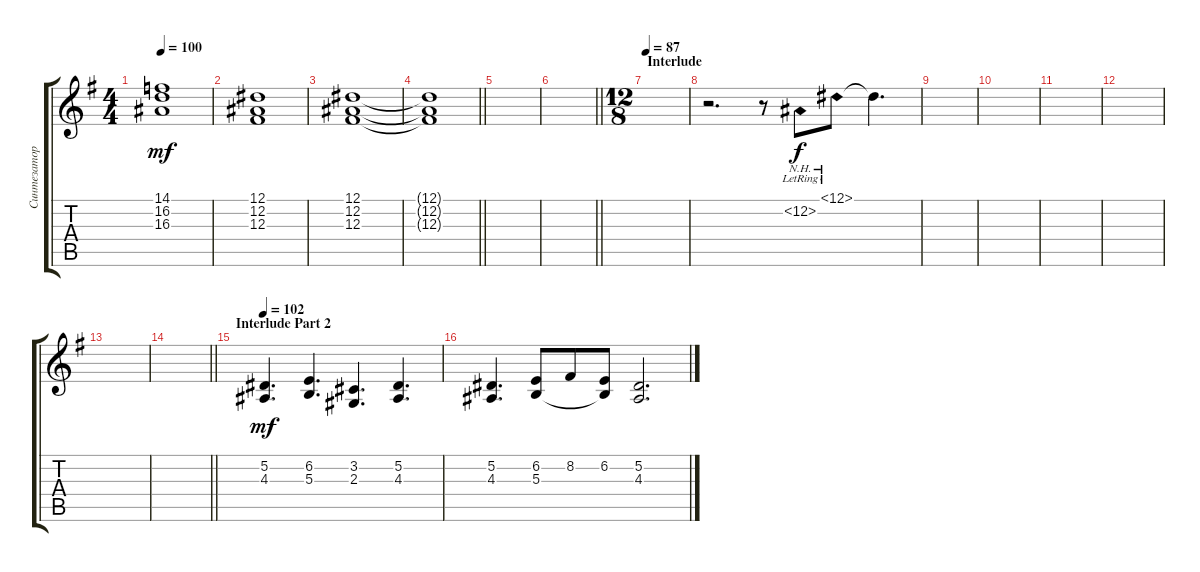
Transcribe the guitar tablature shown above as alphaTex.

\track ("Синтезатор" "Синтезатор") {instrument stringensemble1}
\staff {score tabs}
\tuning (Eb4 Bb3 Gb3 Db3 Ab2 Eb2) {hide}
\ts (4 4)
\tempo 100
\clef g2
\ks eminor
(14.1 16.2 16.3).1{dy mf} |
(12.1 12.2 12.3).1 |
(12.1 12.2 12.3).1 |
\barLineRight lightlight
(12.1{t} 12.2{t} 12.3{t}).1{volume 0} |
|
\barLineRight lightlight
|
\ts (12 8)
\section ("" "Interlude")
\tempo 87
|
r.2{d volume 15 instrument electricguitarmuted} r.8 12.2{nh lr}.8{dy f} 12.1{nh lr}.8 12.1{t}.4{d} |
|
|
|
|
|
\barLineRight lightlight
|
\section ("" "Interlude Part 2")
\tempo 102
(5.2 4.3).4{d dy mf} (6.2 5.3).4{d} (3.2 2.3).4{d} (5.2 4.3).4{d} |
(5.2 4.3).4{d} (6.2 5.3).8 8.2.8 (6.2 5.3{t}).8 (5.2 4.3).2{d}
